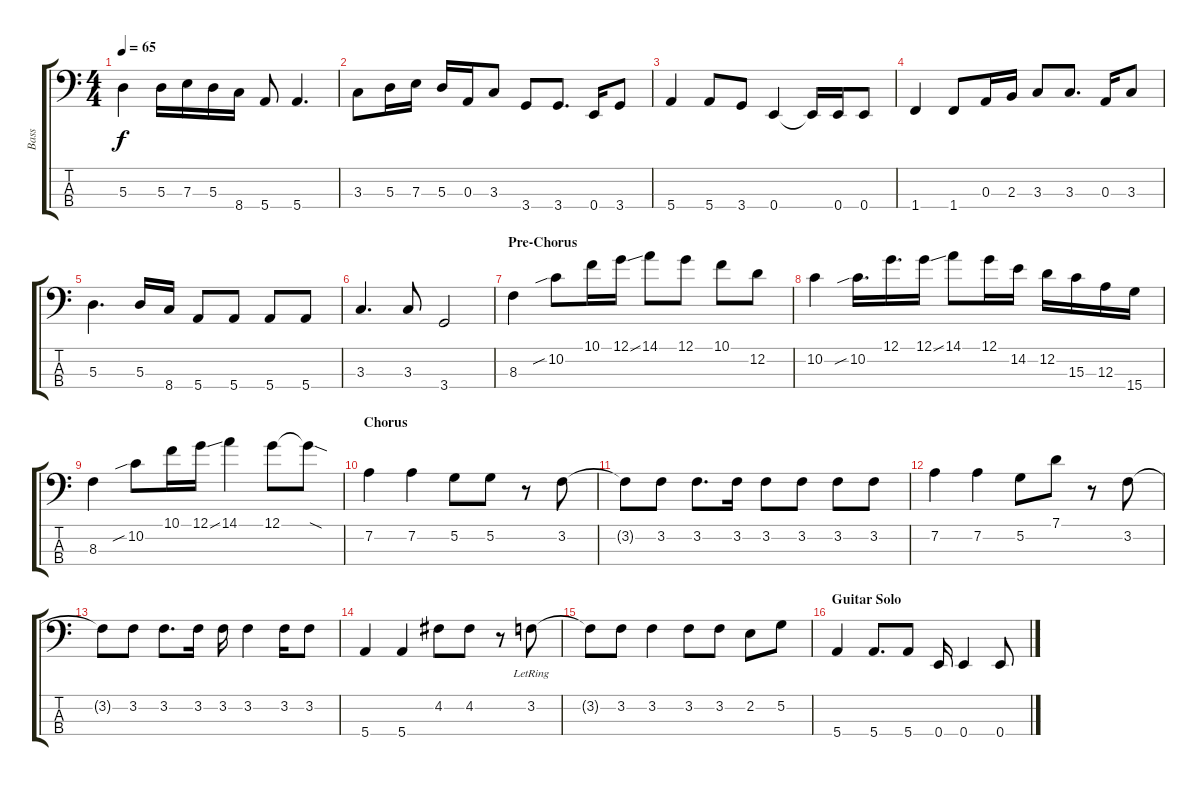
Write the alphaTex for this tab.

\track ("Bass" "Bass") {instrument electricbassfinger}
\staff {score tabs}
\tuning (G2 D2 A1 E1) {hide}
\ts (4 4)
\tempo 65
\clef f4
\ks c
5.3.4{dy f} 5.3.16 7.3.16 5.3.16 8.4.16 5.4.8 5.4.4{d} |
3.3.8 5.3.16 7.3.16 5.3.16 0.3.16 3.3.8 3.4.8 3.4.8{d} 0.4.16 3.4.8 |
5.4.4 5.4.8 3.4.8 0.4.4 0.4{t}.16 0.4.16 0.4.8 |
1.4.4 1.4.8 0.3.16 2.3.16 3.3.8 3.3.8{d} 0.3.16 3.3.8 |
5.3.4{d} 5.3.16 8.4.16 5.4.8 5.4.8 5.4.8 5.4.8 |
3.3.4{d} 3.3.8 3.4.2 |
\section ("" "Pre-Chorus")
8.3.4 10.2{sib}.8 10.1.16 12.1{ss}.16 14.1.8 12.1.8 10.1.8 12.2.8 |
10.2.4 10.2{sib}.16{d} 12.1.16{d} 12.1{ss}.16 14.1.8 12.1.16 14.2.16 12.2.16 15.3.16 12.3.16 15.4.16 |
8.3.4 10.2{sib}.8 10.1.16 12.1{ss}.16 14.1.4 12.1.8 12.1{sod t}.8 |
\section ("" "Chorus")
7.2.4 7.2.4 5.2.8 5.2.8 r.8 3.2.8 |
3.2{t}.8 3.2.8 3.2.8{d} 3.2.16 3.2.8 3.2.8 3.2.8 3.2.8 |
7.2.4 7.2.4 5.2.8 7.1.8 r.8 3.2.8 |
3.2{t}.8 3.2.8 3.2.8{d} 3.2.16 3.2.16 3.2.4 3.2.16 3.2.8 |
5.4.4 5.4.4 4.2.8 4.2.8 r.8 3.2{lr}.8 |
3.2{t}.8 3.2.8 3.2.4 3.2.8 3.2.8 2.2.8 5.2.8 |
\section ("" "Guitar Solo")
5.4.4 5.4.8{d} 5.4.8 0.4.16 0.4.4 0.4.8
